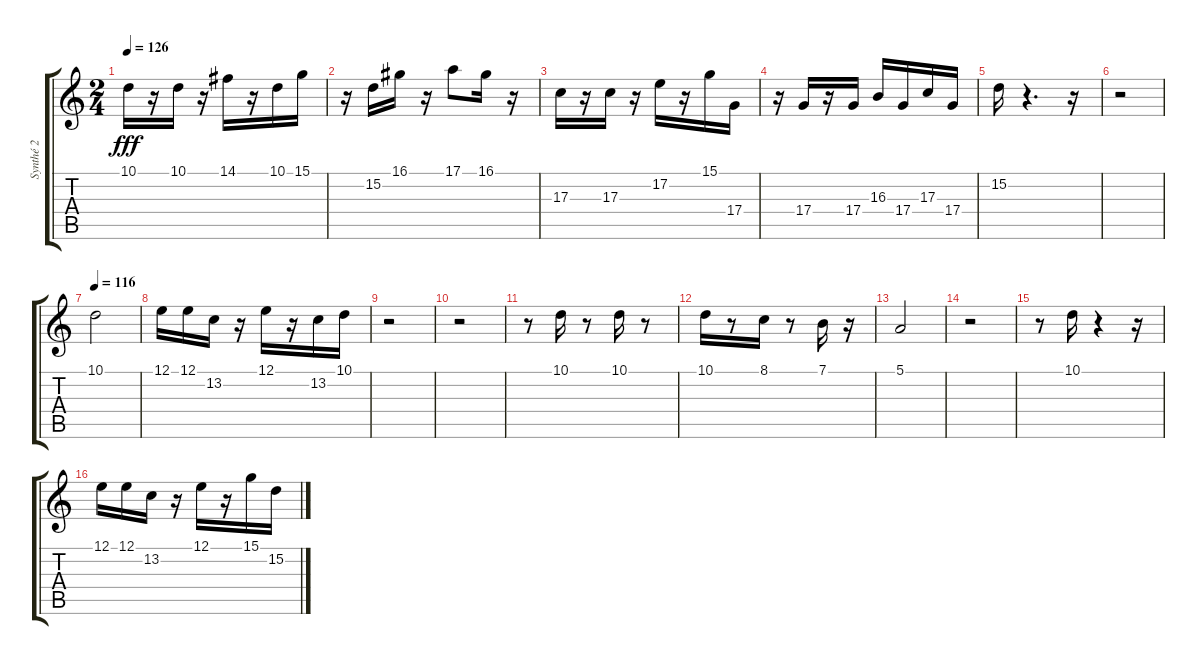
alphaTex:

\track ("Synthé 2" "Synthé 2") {instrument brasssection}
\staff {score tabs}
\tuning (E4 B3 G3 D3 A2 E2) {hide}
\ts (2 4)
\tempo 126
\clef g2
\ks c
10.1.16{dy fff} r.16 10.1.16 r.16 14.1.16 r.16 10.1.16 15.1.16 |
r.16 15.2.16 16.1.16 r.16 17.1.8 16.1.16 r.16 |
17.3.16 r.16 17.3.16 r.16 17.2.16 r.16 15.1.16 17.4.16 |
r.16 17.4.16 r.16 17.4.16 16.3.16 17.4.16 17.3.16 17.4.16 |
15.2.16 r.4{d} r.16 |
r.2 |
\tempo 116
10.1.2 |
12.1.16 12.1.16 13.2.16 r.16 12.1.16 r.16 13.2.16 10.1.16 |
r.2 |
r.2 |
r.8 10.1.16 r.8 10.1.16 r.8 |
10.1.16 r.8 8.1.16 r.8 7.1.16 r.16 |
5.1.2 |
r.2 |
r.8 10.1.16 r.4 r.16 |
12.1.16 12.1.16 13.2.16 r.16 12.1.16 r.16 15.1.16 15.2.16
